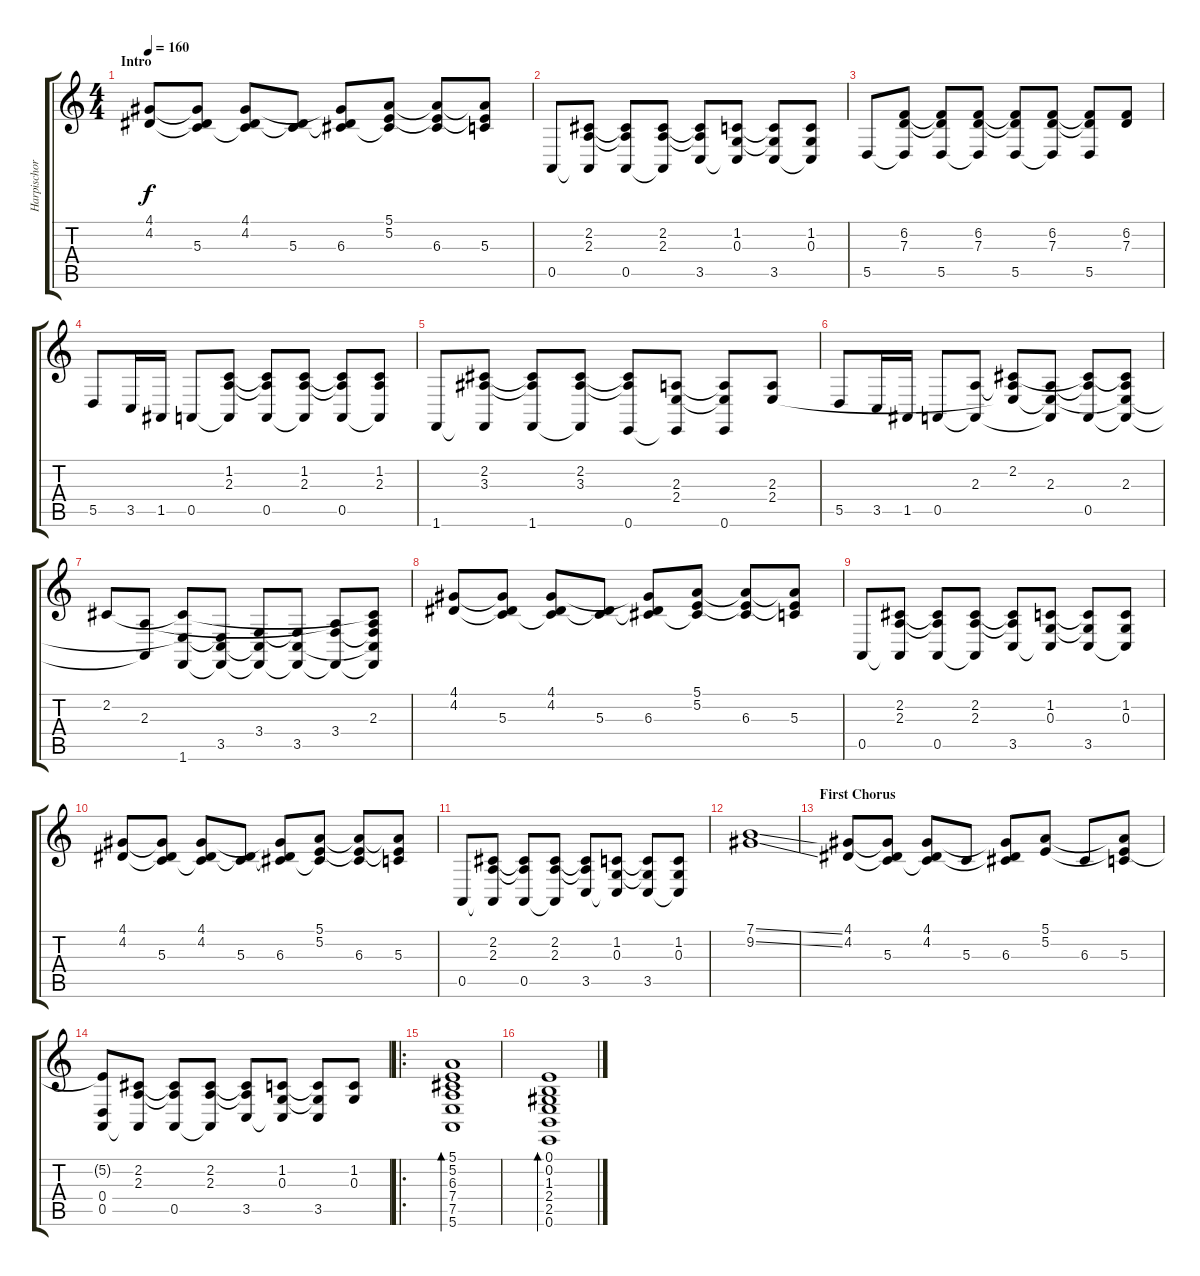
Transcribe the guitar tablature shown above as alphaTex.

\track ("Harpischord" "Harpischor") {instrument harpsichord}
\staff {score tabs}
\tuning (E4 B3 G3 D3 A2 E2) {hide}
\ts (4 4)
\section ("" "Intro")
\tempo 160
\clef g2
\ks c
(4.1 4.2).8{dy f instrument harpsichord} (4.1{t} 4.2{t} 5.3).8 (4.1 4.2 5.3{t}).8 (4.2{t} 5.3).8 (4.1{t} 4.2{t} 6.3).8 (5.1 5.2 6.3{t}).8 (5.1{t} 5.2{t} 6.3).8 (5.1{t} 5.2{t} 5.3).8 |
0.5.8 (2.2 2.3 0.5{t}).8 (2.2{t} 2.3{t} 0.5).8 (2.2 2.3 0.5{t}).8 (2.2{t} 2.3{t} 3.5).8 (1.2 0.3 3.5{t}).8 (1.2{t} 0.3{t} 3.5).8 (1.2 0.3 3.5{t}).8 |
5.5.8 (6.2 7.3 5.5{t}).8 (6.2{t} 7.3{t} 5.5).8 (6.2 7.3 5.5{t}).8 (6.2{t} 7.3{t} 5.5).8 (6.2 7.3 5.5{t}).8 (6.2{t} 7.3{t} 5.5).8 (6.2 7.3).8 |
5.5.8 3.5.16 1.5.16 0.5.8 (1.2 2.3 0.5{t}).8 (1.2{t} 2.3{t} 0.5).8 (1.2 2.3 0.5{t}).8 (1.2{t} 2.3{t} 0.5).8 (1.2 2.3 0.5{t}).8 |
1.6.8 (2.2 3.3 1.6{t}).8 (2.2{t} 3.3{t} 1.6).8 (2.2 3.3 1.6{t}).8 (2.2{t} 3.3{t} 0.6).8 (2.3 2.4 0.6{t}).8 (2.3{t} 2.4{t} 0.6).8 (2.3 2.4).8 |
5.5.8 3.5.16 1.5.16 0.5.8 (2.3 0.5{t}).8 (2.2 2.3{t} 2.4{t}).8 (2.3 2.4{t} 0.5{t}).8 (2.2{t} 2.3{t} 0.5).8 (2.2{t} 2.3 2.4{t} 0.5{t}).8 |
2.2.8 (2.3 0.5{t}).8 (2.2{t} 2.4{t} 1.6).8 (2.4{t} 3.5 1.6{t}).8 (3.4 3.5{t} 1.6{t}).8 (3.4{t} 3.5 1.6{t}).8 (2.3{t} 3.4 1.6{t}).8 (2.2{t} 2.3 3.4{t} 3.5{t} 1.6{t}).8 |
(4.1 4.2).8 (4.1{t} 4.2{t} 5.3).8 (4.1 4.2 5.3{t}).8 (4.2{t} 5.3).8 (4.1{t} 4.2{t} 6.3).8 (5.1 5.2 6.3{t}).8 (5.1{t} 5.2{t} 6.3).8 (5.1{t} 5.2{t} 5.3).8 |
0.5.8 (2.2 2.3 0.5{t}).8 (2.2{t} 2.3{t} 0.5).8 (2.2 2.3 0.5{t}).8 (2.2{t} 2.3{t} 3.5).8 (1.2 0.3 3.5{t}).8 (1.2{t} 0.3{t} 3.5).8 (1.2 0.3 3.5{t}).8 |
(4.1 4.2).8 (4.1{t} 4.2{t} 5.3).8 (4.1 4.2 5.3{t}).8 (4.2{t} 5.3).8 (4.1{t} 4.2{t} 6.3).8 (5.1 5.2 6.3{t}).8 (5.1{t} 5.2{t} 6.3).8 (5.1{t} 5.2{t} 5.3).8 |
0.5.8 (2.2 2.3 0.5{t}).8 (2.2{t} 2.3{t} 0.5).8 (2.2 2.3 0.5{t}).8 (2.2{t} 2.3{t} 3.5).8 (1.2 0.3 3.5{t}).8 (1.2{t} 0.3{t} 3.5).8 (1.2 0.3 3.5{t}).8 |
(7.1{ss} 9.2{ss}).1 |
\section ("" "First Chorus")
(4.1 4.2).8 (4.1{t} 4.2{t} 5.3).8 (4.1 4.2 5.3{t}).8 5.3.8 (4.1{t} 4.2{t} 6.3).8 (5.1 5.2).8 6.3.8 (5.1{t} 5.2{t} 5.3).8 |
(5.2{t} 0.4 0.5).8 (2.2 2.3 0.5{t}).8 (2.2{t} 2.3{t} 0.5).8 (2.2 2.3 0.5{t}).8 (2.2{t} 2.3{t} 3.5).8 (1.2 0.3 3.5{t}).8 (1.2{t} 0.3{t} 3.5).8 (1.2 0.3).8 |
\ro
(5.1 5.2 6.3 7.4 7.5 5.6).1{bd 480} |
(0.1 0.2 1.3 2.4 2.5 0.6).1{bd 480}
